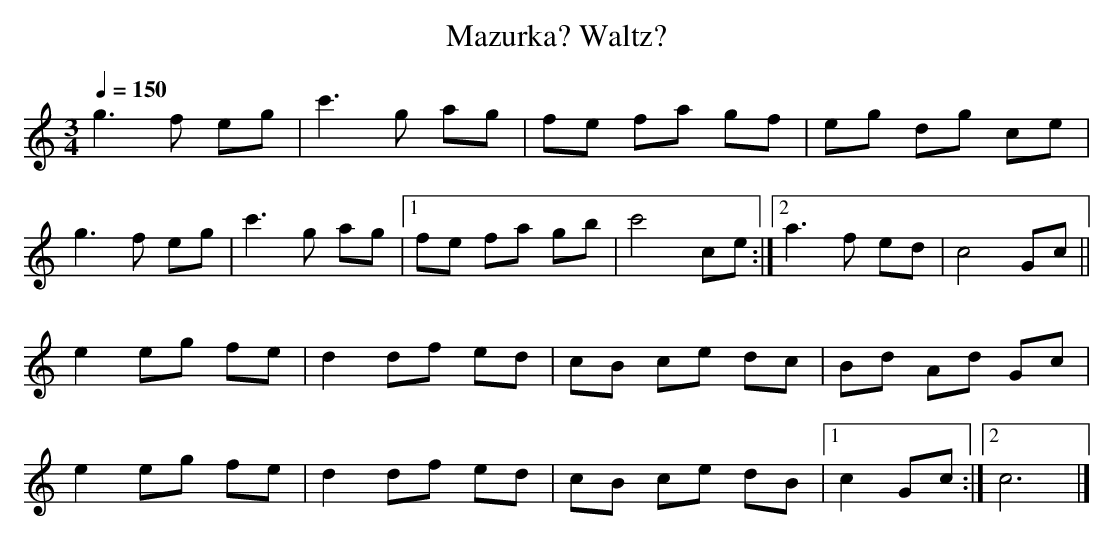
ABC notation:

X:1
T:Mazurka? Waltz?
L:1/8
M:3/4
Q:1/4=150
K:C major
g3f eg|c'3g ag|fe fa gf|eg dg ce|
g3f eg|c'3g ag|1 fe fa gb|c'4 ce:|2 a3f ed|c4 Gc||
e2 eg fe|d2 df ed|cB ce dc|Bd Ad Gc|
e2 eg fe|d2 df ed|cB ce dB|1 c2 Gc:|2 c6|]
